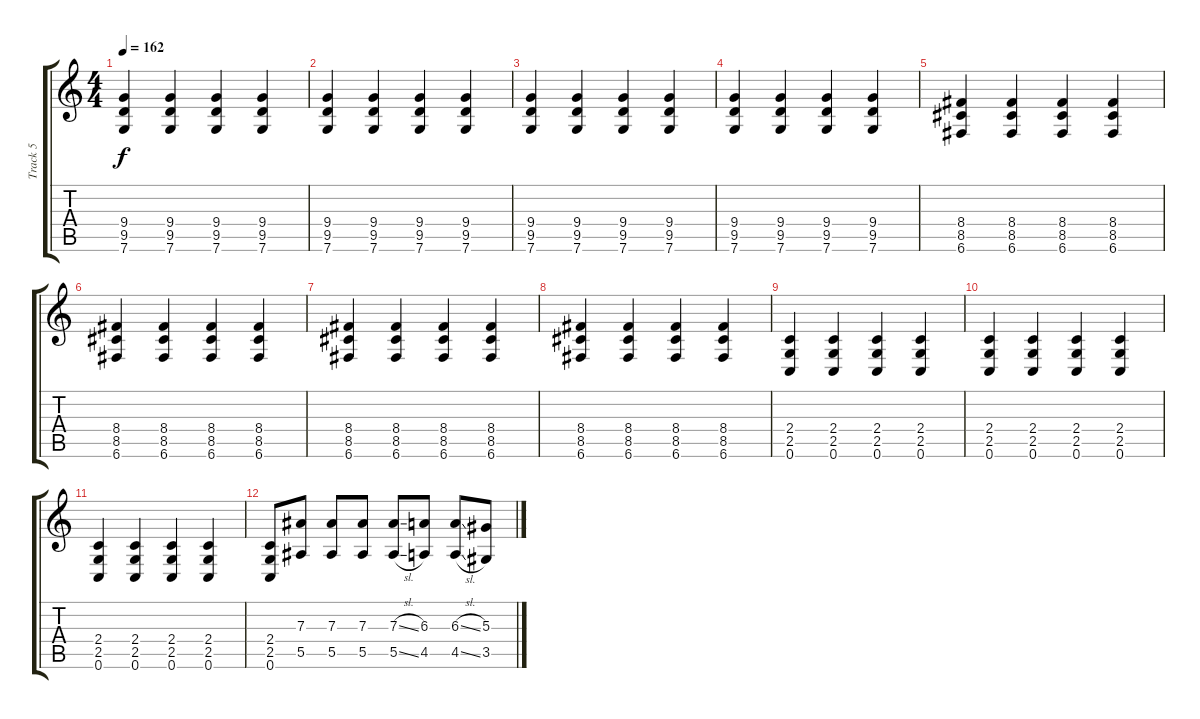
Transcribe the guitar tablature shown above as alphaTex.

\track ("Track 5" "Track 5") {instrument distortionguitar}
\staff {score tabs}
\tuning (C4 G3 Eb3 Bb2 F2 C2) {hide}
\ts (4 4)
\tempo 162
\clef g2
\ks c
(9.4 9.5 7.6).4{dy f} (9.4 9.5 7.6).4 (9.4 9.5 7.6).4 (9.4 9.5 7.6).4 |
(9.4 9.5 7.6).4 (9.4 9.5 7.6).4 (9.4 9.5 7.6).4 (9.4 9.5 7.6).4 |
(9.4 9.5 7.6).4 (9.4 9.5 7.6).4 (9.4 9.5 7.6).4 (9.4 9.5 7.6).4 |
(9.4 9.5 7.6).4 (9.4 9.5 7.6).4 (9.4 9.5 7.6).4 (9.4 9.5 7.6).4 |
(8.4 8.5 6.6).4 (8.4 8.5 6.6).4 (8.4 8.5 6.6).4 (8.4 8.5 6.6).4 |
(8.4 8.5 6.6).4 (8.4 8.5 6.6).4 (8.4 8.5 6.6).4 (8.4 8.5 6.6).4 |
(8.4 8.5 6.6).4 (8.4 8.5 6.6).4 (8.4 8.5 6.6).4 (8.4 8.5 6.6).4 |
(8.4 8.5 6.6).4 (8.4 8.5 6.6).4 (8.4 8.5 6.6).4 (8.4 8.5 6.6).4 |
(2.4 2.5 0.6).4 (2.4 2.5 0.6).4 (2.4 2.5 0.6).4 (2.4 2.5 0.6).4 |
(2.4 2.5 0.6).4 (2.4 2.5 0.6).4 (2.4 2.5 0.6).4 (2.4 2.5 0.6).4 |
(2.4 2.5 0.6).4 (2.4 2.5 0.6).4 (2.4 2.5 0.6).4 (2.4 2.5 0.6).4 |
(2.4 2.5 0.6).8 (7.3 5.5).8 (7.3 5.5).8 (7.3 5.5).8 (7.3{sl} 5.5{sl}).8 (6.3 4.5).8 (6.3{sl} 4.5{sl}).8 (5.3 3.5).8
